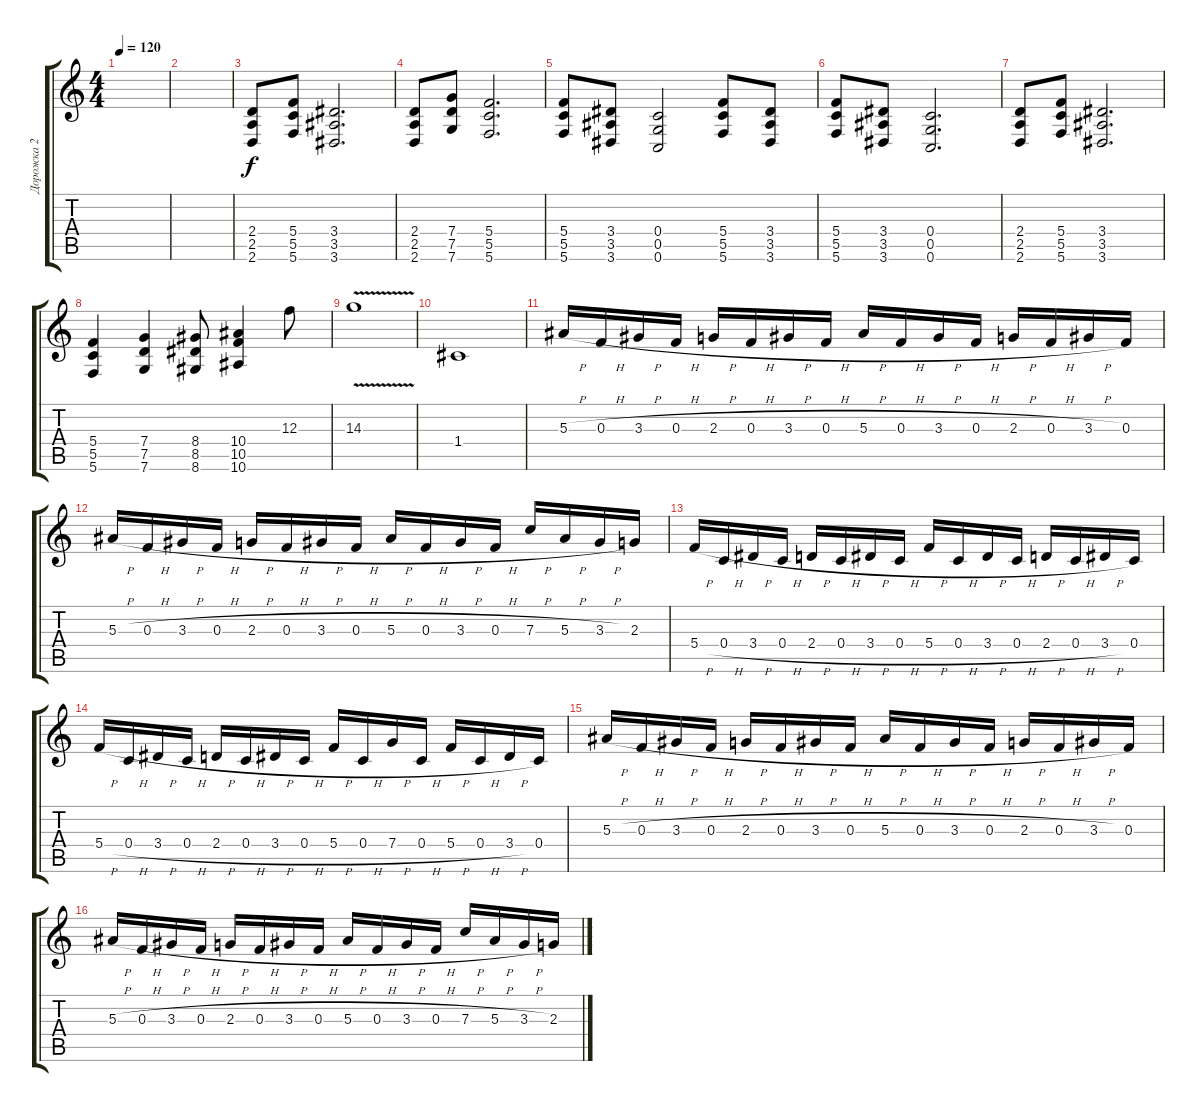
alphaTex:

\track ("Дорожка 2" "Дорожка 2") {instrument overdrivenguitar}
\staff {score tabs}
\tuning (D4 A3 F3 C3 G2 C2) {hide}
\ts (4 4)
\tempo 120
\clef g2
\ks c
|
|
(2.4 2.5 2.6).8 (5.4 5.5 5.6).8 (3.4 3.5 3.6).2{d} |
(2.4 2.5 2.6).8 (7.4 7.5 7.6).8 (5.4 5.5 5.6).2{d} |
(5.4 5.5 5.6).8 (3.4 3.5 3.6).8 (0.4 0.5 0.6).2 (5.4 5.5 5.6).8 (3.4 3.5 3.6).8 |
(5.4 5.5 5.6).8 (3.4 3.5 3.6).8 (0.4 0.5 0.6).2{d} |
(2.4 2.5 2.6).8 (5.4 5.5 5.6).8 (3.4 3.5 3.6).2{d} |
(5.4 5.5 5.6).4 (7.4 7.5 7.6).4 (8.4 8.5 8.6).8 (10.4 10.5 10.6).4 12.3.8 |
14.3{v}.1 |
1.4.1 |
5.3{h}.16 0.3{h}.16 3.3{h}.16 0.3{h}.16 2.3{h}.16 0.3{h}.16 3.3{h}.16 0.3{h}.16 5.3{h}.16 0.3{h}.16 3.3{h}.16 0.3{h}.16 2.3{h}.16 0.3{h}.16 3.3{h}.16 0.3.16 |
5.3{h}.16 0.3{h}.16 3.3{h}.16 0.3{h}.16 2.3{h}.16 0.3{h}.16 3.3{h}.16 0.3{h}.16 5.3{h}.16 0.3{h}.16 3.3{h}.16 0.3{h}.16 7.3{h}.16 5.3{h}.16 3.3{h}.16 2.3.16 |
5.4{h}.16 0.4{h}.16 3.4{h}.16 0.4{h}.16 2.4{h}.16 0.4{h}.16 3.4{h}.16 0.4{h}.16 5.4{h}.16 0.4{h}.16 3.4{h}.16 0.4{h}.16 2.4{h}.16 0.4{h}.16 3.4{h}.16 0.4.16 |
5.4{h}.16 0.4{h}.16 3.4{h}.16 0.4{h}.16 2.4{h}.16 0.4{h}.16 3.4{h}.16 0.4{h}.16 5.4{h}.16 0.4{h}.16 7.4{h}.16 0.4{h}.16 5.4{h}.16 0.4{h}.16 3.4{h}.16 0.4.16 |
5.3{h}.16 0.3{h}.16 3.3{h}.16 0.3{h}.16 2.3{h}.16 0.3{h}.16 3.3{h}.16 0.3{h}.16 5.3{h}.16 0.3{h}.16 3.3{h}.16 0.3{h}.16 2.3{h}.16 0.3{h}.16 3.3{h}.16 0.3.16 |
5.3{h}.16 0.3{h}.16 3.3{h}.16 0.3{h}.16 2.3{h}.16 0.3{h}.16 3.3{h}.16 0.3{h}.16 5.3{h}.16 0.3{h}.16 3.3{h}.16 0.3{h}.16 7.3{h}.16 5.3{h}.16 3.3{h}.16 2.3.16
